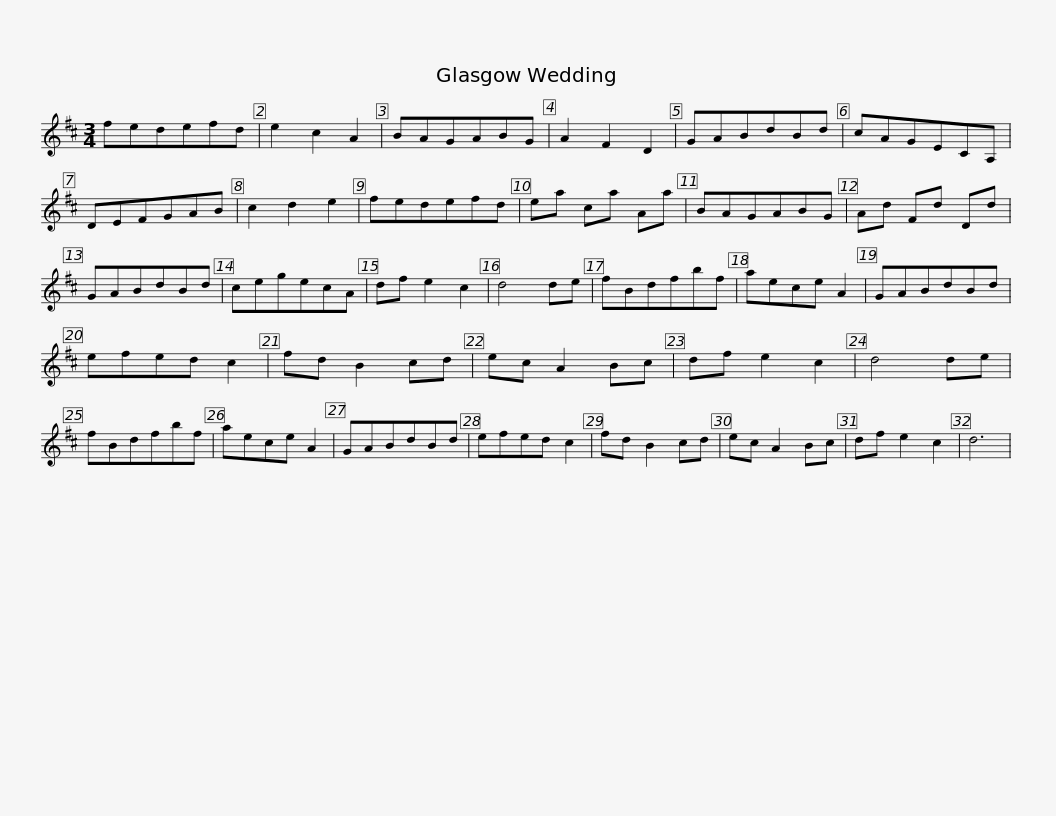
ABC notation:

X:1
L:1/8
M:3/4
I:linebreak $
K:D
V:1 treble
V:1
 fedefd | e2 c2 A2 | BAGABG | A2 F2 D2 | GABdBd | %5
 cAGECA, | DEFGAB | c2 d2 e2 |$ fedefd | ea ca Aa | %10
 BAGABG | Ad Fd Dd | GABdBd | cegecA | df e2 c2 | %15
 d4 de |$ fBdfbf | aece A2 | GABdBd | efed c2 | %20
 fd B2 cd | ec A2 Bc | df e2 c2 | d4 de | fBdfbf |$ %25
 aece A2 | GABdBd | efed c2 | fd B2 cd | ec A2 Bc | %30
 df e2 c2 | d6 | %32
